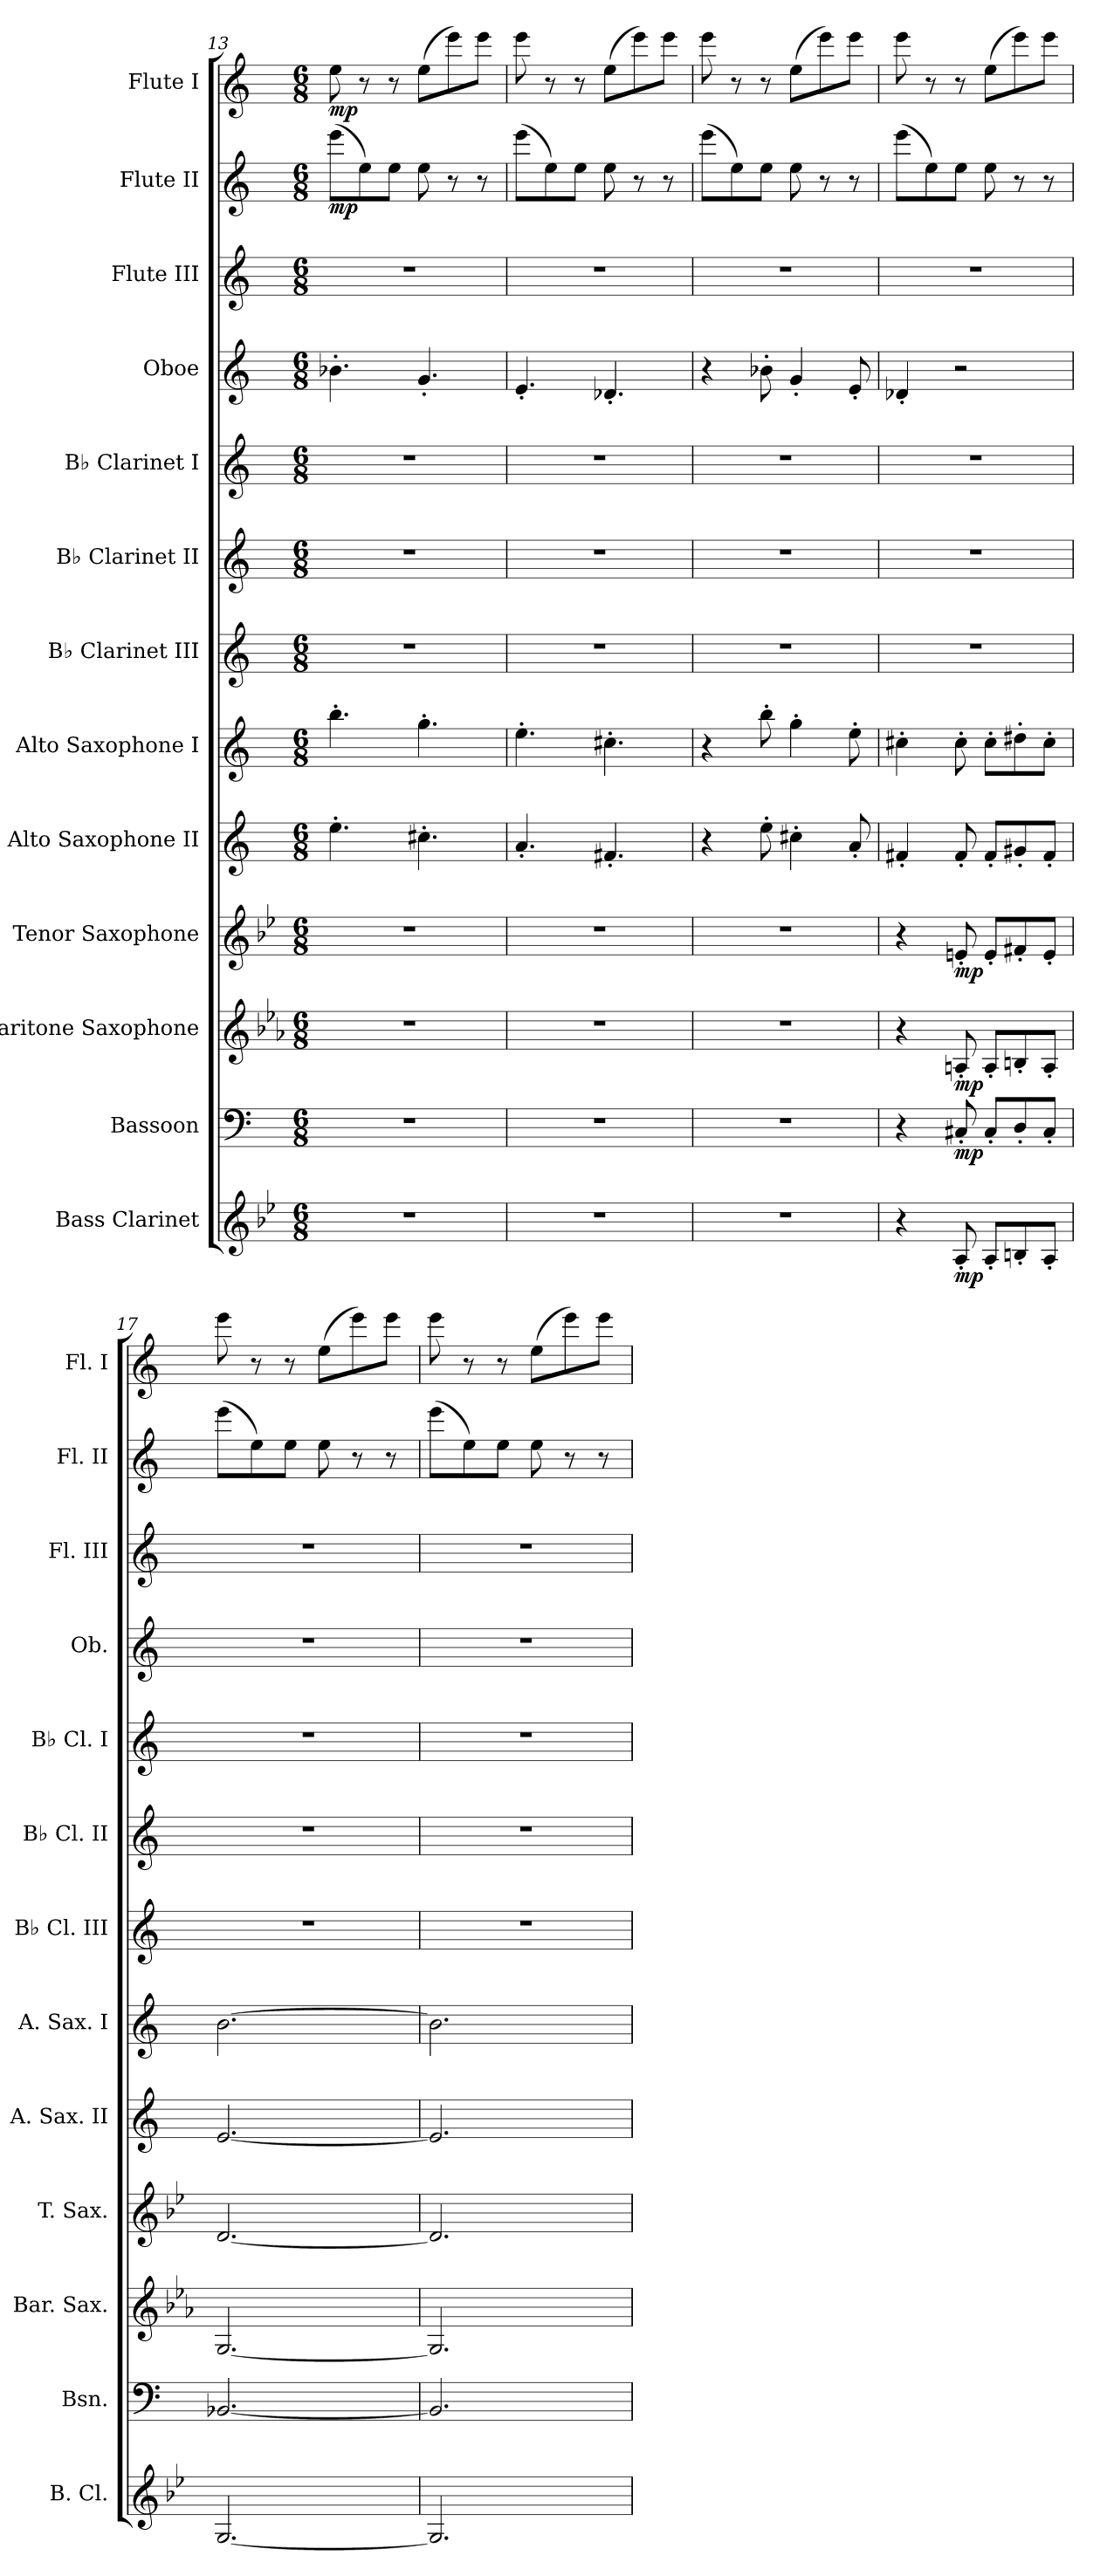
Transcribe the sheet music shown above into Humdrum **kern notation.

**kern	**dynam	**kern	**dynam	**kern	**dynam	**kern	**dynam	**kern	**kern	**kern	**kern	**kern	**kern	**kern	**kern	**dynam	**kern	**dynam
*part13	*part13	*part12	*part12	*part11	*part11	*part10	*part10	*part9	*part8	*part7	*part6	*part5	*part4	*part3	*part2	*part2	*part1	*part1
*staff13	*staff13	*staff12	*staff12	*staff11	*staff11	*staff10	*staff10	*staff9	*staff8	*staff7	*staff6	*staff5	*staff4	*staff3	*staff2	*staff2	*staff1	*staff1
*I"Bass Clarinet	*	*I"Bassoon	*	*I"Baritone Saxophone	*	*I"Tenor Saxophone	*	*I"Alto Saxophone II	*I"Alto Saxophone I	*I"B♭ Clarinet III	*I"B♭ Clarinet II	*I"B♭ Clarinet I	*I"Oboe	*I"Flute III	*I"Flute II	*	*I"Flute I	*
*I'B. Cl.	*	*I'Bsn.	*	*I'Bar. Sax.	*	*I'T. Sax.	*	*I'A. Sax. II	*I'A. Sax. I	*I'B♭ Cl. III	*I'B♭ Cl. II	*I'B♭ Cl. I	*I'Ob.	*I'Fl. III	*I'Fl. II	*	*I'Fl. I	*
!!LO:PB:g=z
*clefG2	*	*clefF4	*	*clefG2	*	*clefG2	*	*clefG2	*clefG2	*clefG2	*clefG2	*clefG2	*clefG2	*clefG2	*clefG2	*	*clefG2	*
*ITrd8c14	*	*	*	*ITrd12c21	*	*ITrd8c14	*	*ITrd5c9	*ITrd5c9	*ITrd1c2	*ITrd1c2	*ITrd1c2	*	*	*	*	*	*
*k[b-e-]	*	*k[]	*	*k[b-e-a-]	*	*k[b-e-]	*	*k[b-e-a-]	*k[b-e-a-]	*k[b-e-]	*k[b-e-]	*k[b-e-]	*k[]	*k[]	*k[]	*	*k[]	*
*M6/8	*	*M6/8	*	*M6/8	*	*M6/8	*	*M6/8	*M6/8	*M6/8	*M6/8	*M6/8	*M6/8	*M6/8	*M6/8	*	*M6/8	*
=13	=13	=13	=13	=13	=13	=13	=13	=13	=13	=13	=13	=13	=13	=13	=13	=13	=13	=13
!	!	!	!	!	!	!	!	!	!	!	!	!	!	!	!	!LO:DY:b	!	!LO:DY:b
2.r	.	2.r	.	2.r	.	2.r	.	4.g'\	4.dd'\	2.r	2.r	2.r	4.b-X'\	2.r	(>8eee\L	mp	8ee\	mp
.	.	.	.	.	.	.	.	.	.	.	.	.	.	.	8ee\)	.	8r	.
.	.	.	.	.	.	.	.	.	.	.	.	.	.	.	8ee\J	.	8r	.
.	.	.	.	.	.	.	.	4.en'\	4.b-'\	.	.	.	4.g'/	.	8ee\	.	(>8ee\L	.
.	.	.	.	.	.	.	.	.	.	.	.	.	.	.	8r	.	8eee\)	.
.	.	.	.	.	.	.	.	.	.	.	.	.	.	.	8r	.	8eee\J	.
=14	=14	=14	=14	=14	=14	=14	=14	=14	=14	=14	=14	=14	=14	=14	=14	=14	=14	=14
2.r	.	2.r	.	2.r	.	2.r	.	4.c'/	4.g'\	2.r	2.r	2.r	4.e'/	2.r	(>8eee\L	.	8eee\	.
.	.	.	.	.	.	.	.	.	.	.	.	.	.	.	8ee\)	.	8r	.
.	.	.	.	.	.	.	.	.	.	.	.	.	.	.	8ee\J	.	8r	.
.	.	.	.	.	.	.	.	4.An'/	4.en'\	.	.	.	4.d-X'/	.	8ee\	.	(>8ee\L	.
.	.	.	.	.	.	.	.	.	.	.	.	.	.	.	8r	.	8eee\)	.
.	.	.	.	.	.	.	.	.	.	.	.	.	.	.	8r	.	8eee\J	.
=15	=15	=15	=15	=15	=15	=15	=15	=15	=15	=15	=15	=15	=15	=15	=15	=15	=15	=15
2.r	.	2.r	.	2.r	.	2.r	.	4r	4r	2.r	2.r	2.r	4r	2.r	(>8eee\L	.	8eee\	.
.	.	.	.	.	.	.	.	.	.	.	.	.	.	.	8ee\)	.	8r	.
.	.	.	.	.	.	.	.	8g'\	8dd'\	.	.	.	8b-X'\	.	8ee\J	.	8r	.
.	.	.	.	.	.	.	.	4en'\	4b-'\	.	.	.	4g'/	.	8ee\	.	(>8ee\L	.
.	.	.	.	.	.	.	.	.	.	.	.	.	.	.	8r	.	8eee\)	.
.	.	.	.	.	.	.	.	8c'/	8g'\	.	.	.	8e'/	.	8r	.	8eee\J	.
=16	=16	=16	=16	=16	=16	=16	=16	=16	=16	=16	=16	=16	=16	=16	=16	=16	=16	=16
4r	.	4r	.	4r	.	4r	.	4An'/	4en'\	2.r	2.r	2.r	4d-X'/	2.r	(>8eee\L	.	8eee\	.
.	.	.	.	.	.	.	.	.	.	.	.	.	.	.	8ee\)	.	8r	.
!	!LO:DY:b	!	!LO:DY:b	!	!LO:DY:b	!	!LO:DY:b	!	!	!	!	!	!	!	!	!	!	!
8AA'/	mp	8C#X'/	mp	8AAn'/	mp	8En'/	mp	8A'/	8e'\	.	.	.	2r	.	8ee\J	.	8r	.
8AA'/L	.	8C#'/L	.	8AA'/L	.	8E'/L	.	8A'/L	8e'\L	.	.	.	.	.	8ee\	.	(>8ee\L	.
8BBn'/	.	8D'/	.	8BBn'/	.	8F#X'/	.	8Bn'/	8f#X'\	.	.	.	.	.	8r	.	8eee\)	.
8AA'/J	.	8C#'/J	.	8AA'/J	.	8E'/J	.	8A'/J	8e'\J	.	.	.	.	.	8r	.	8eee\J	.
=17	=17	=17	=17	=17	=17	=17	=17	=17	=17	=17	=17	=17	=17	=17	=17	=17	=17	=17
[2.GG/	.	[2.BB-X/	.	[2.GG/	.	[2.D/	.	[2.G/	[2.d\	2.r	2.r	2.r	2.r	2.r	(>8eee\L	.	8eee\	.
.	.	.	.	.	.	.	.	.	.	.	.	.	.	.	8ee\)	.	8r	.
.	.	.	.	.	.	.	.	.	.	.	.	.	.	.	8ee\J	.	8r	.
.	.	.	.	.	.	.	.	.	.	.	.	.	.	.	8ee\	.	(>8ee\L	.
.	.	.	.	.	.	.	.	.	.	.	.	.	.	.	8r	.	8eee\)	.
.	.	.	.	.	.	.	.	.	.	.	.	.	.	.	8r	.	8eee\J	.
=18	=18	=18	=18	=18	=18	=18	=18	=18	=18	=18	=18	=18	=18	=18	=18	=18	=18	=18
2.GG/]	.	2.BB-/]	.	2.GG/]	.	2.D/]	.	2.G/]	2.d\]	2.r	2.r	2.r	2.r	2.r	(>8eee\L	.	8eee\	.
.	.	.	.	.	.	.	.	.	.	.	.	.	.	.	8ee\)	.	8r	.
.	.	.	.	.	.	.	.	.	.	.	.	.	.	.	8ee\J	.	8r	.
.	.	.	.	.	.	.	.	.	.	.	.	.	.	.	8ee\	.	(>8ee\L	.
.	.	.	.	.	.	.	.	.	.	.	.	.	.	.	8r	.	8eee\)	.
.	.	.	.	.	.	.	.	.	.	.	.	.	.	.	8r	.	8eee\J	.
=	=	=	=	=	=	=	=	=	=	=	=	=	=	=	=	=	=	=
*-	*-	*-	*-	*-	*-	*-	*-	*-	*-	*-	*-	*-	*-	*-	*-	*-	*-	*-
